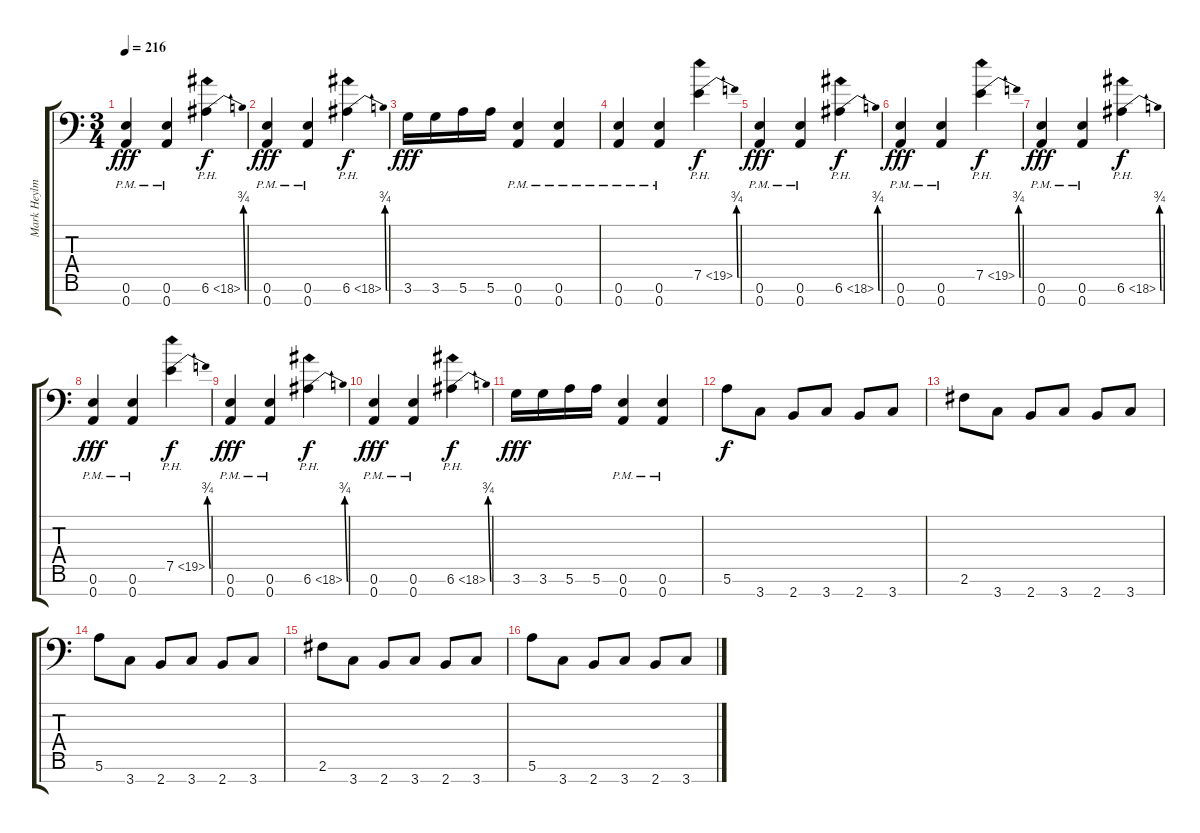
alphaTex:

\track ("Mark Heylmun" "Mark Heylm") {instrument distortionguitar}
\staff {score tabs}
\tuning (E4 B3 G3 D3 A2 E2 A1) {hide}
\ts (3 4)
\tempo 216
\clef f4
\ks c
(0.6{pm} 0.7{pm}).4{dy fff} (0.6{pm} 0.7{pm}).4 6.6{be (bend 0 0 60 3) ph 12}.4{dy f} |
(0.6{pm} 0.7{pm}).4{dy fff} (0.6{pm} 0.7{pm}).4 6.6{be (bend 0 0 60 3) ph 12}.4{dy f} |
3.6.16{dy fff} 3.6.16 5.6.16 5.6.16 (0.6{pm} 0.7{pm}).4 (0.6{pm} 0.7{pm}).4 |
(0.6{pm} 0.7{pm}).4 (0.6{pm} 0.7{pm}).4 7.5{be (bend 0 0 60 3) ph 12}.4{dy f} |
(0.6{pm} 0.7{pm}).4{dy fff} (0.6{pm} 0.7{pm}).4 6.6{be (bend 0 0 60 3) ph 12}.4{dy f} |
(0.6{pm} 0.7{pm}).4{dy fff} (0.6{pm} 0.7{pm}).4 7.5{be (bend 0 0 60 3) ph 12}.4{dy f} |
(0.6{pm} 0.7{pm}).4{dy fff} (0.6{pm} 0.7{pm}).4 6.6{be (bend 0 0 60 3) ph 12}.4{dy f} |
(0.6{pm} 0.7{pm}).4{dy fff} (0.6{pm} 0.7{pm}).4 7.5{be (bend 0 0 60 3) ph 12}.4{dy f} |
(0.6{pm} 0.7{pm}).4{dy fff} (0.6{pm} 0.7{pm}).4 6.6{be (bend 0 0 60 3) ph 12}.4{dy f} |
(0.6{pm} 0.7{pm}).4{dy fff} (0.6{pm} 0.7{pm}).4 6.6{be (bend 0 0 60 3) ph 12}.4{dy f} |
3.6.16{dy fff} 3.6.16 5.6.16 5.6.16 (0.6{pm} 0.7{pm}).4 (0.6{pm} 0.7{pm}).4 |
5.6.8{dy f} 3.7.8 2.7.8 3.7.8 2.7.8 3.7.8 |
2.6.8 3.7.8 2.7.8 3.7.8 2.7.8 3.7.8 |
5.6.8 3.7.8 2.7.8 3.7.8 2.7.8 3.7.8 |
2.6.8 3.7.8 2.7.8 3.7.8 2.7.8 3.7.8 |
5.6.8 3.7.8 2.7.8 3.7.8 2.7.8 3.7.8
